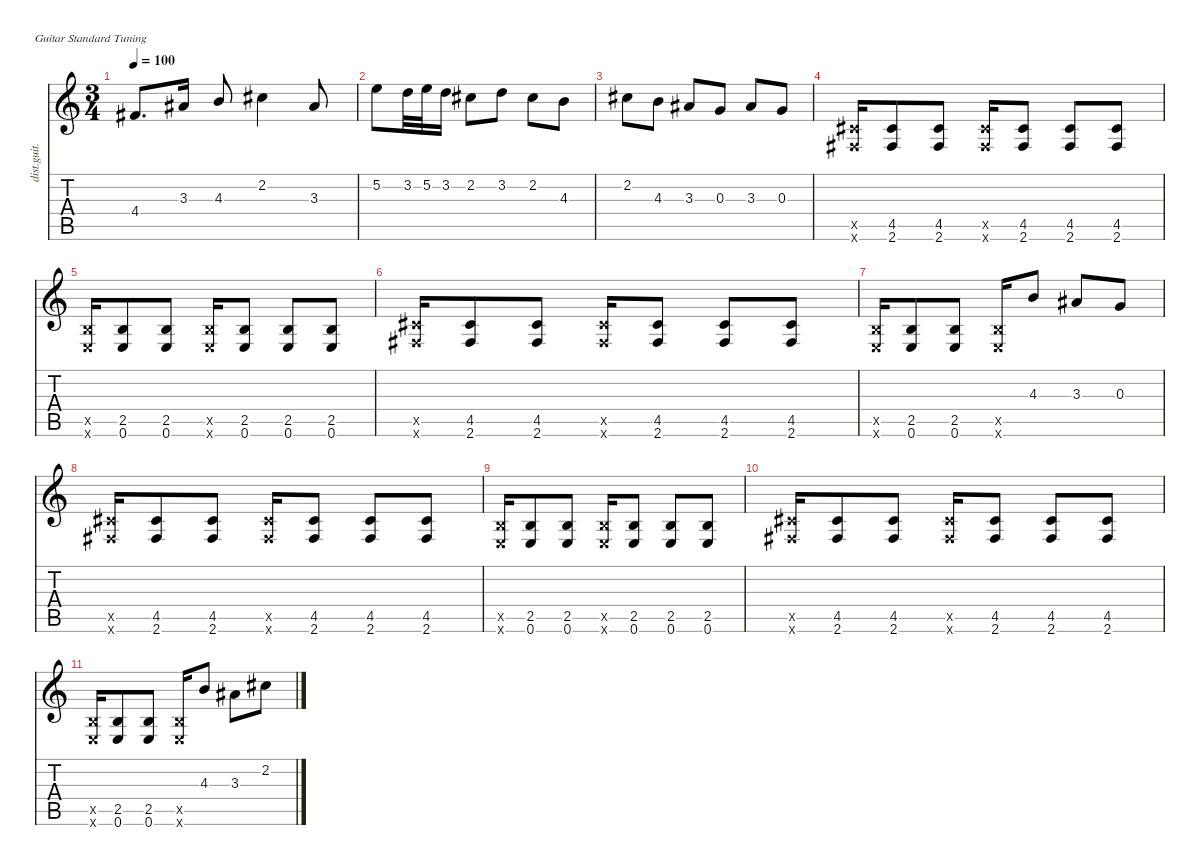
\defaultSystemsLayout 4
\hideDynamics
\bracketExtendMode nobrackets
\otherSystemsTrackNameOrientation horizontal
\track ("Distortion Guitar" "dist.guit.") {instrument distortionguitar}
\staff {score tabs}
\tuning (E4 B3 G3 D3 A2 E2)
\ts (3 4)
\beaming (8 2 2 2)
\tempo 100
\clef g2
\ks c
4.4{acc #}.8{d dy mf instrument distortionguitar beam Up} 3.3{acc #}.16{beam Up} 4.3.8{beam Up} 2.2{acc #}.4{beam Down} 3.3{acc #}.8{beam Up} |
5.2.8{beam Down} 3.2.32{beam Down} 5.2.32{beam Down} 3.2.16{beam Down} 2.2{acc #}.8{beam Down} 3.2.8{beam Down} 2.2{acc #}.8{beam Down} 4.3.8{beam Down} |
2.2{acc #}.8{beam Down} 4.3.8{beam Down} 3.3{acc #}.8{beam Up} 0.3.8{beam Up} 3.3{acc #}.8{beam Up} 0.3.8{beam Up} |
(2.6{x acc #} 4.5{x acc #}).16{beam Up} (2.6{acc #} 4.5{acc #}).8{beam Up} (4.5{acc #} 2.6{acc #}).8{beam Up} (2.6{x acc #} 4.5{x acc #}).16{beam Up} (4.5{acc #} 2.6{acc #}).8{beam Up} (4.5{acc #} 2.6{acc #}).8{beam Up} (4.5{acc #} 2.6{acc #}).8{beam Up} |
(0.6{x} 2.5{x}).16{beam Up} (0.6 2.5).8{beam Up} (2.5 0.6).8{beam Up} (0.6{x} 2.5{x}).16{beam Up} (0.6 2.5).8{beam Up} (2.5 0.6).8{beam Up} (2.5 0.6).8{beam Up} |
(2.6{x acc #} 4.5{x acc #}).16{beam Up} (2.6{acc #} 4.5{acc #}).8{beam Up} (4.5{acc #} 2.6{acc #}).8{beam Up} (2.6{x acc #} 4.5{x acc #}).16{beam Up} (4.5{acc #} 2.6{acc #}).8{beam Up} (4.5{acc #} 2.6{acc #}).8{beam Up} (4.5{acc #} 2.6{acc #}).8{beam Up} |
(0.6{x} 2.5{x}).16{beam Up} (0.6 2.5).8{beam Up} (2.5 0.6).8{beam Up} (0.6{x} 2.5{x}).16{beam Up} 4.3.8{beam Up} 3.3{acc #}.8{beam Up} 0.3.8{beam Up} |
(2.6{x acc #} 4.5{x acc #}).16{beam Up} (2.6{acc #} 4.5{acc #}).8{beam Up} (4.5{acc #} 2.6{acc #}).8{beam Up} (2.6{x acc #} 4.5{x acc #}).16{beam Up} (4.5{acc #} 2.6{acc #}).8{beam Up} (4.5{acc #} 2.6{acc #}).8{beam Up} (4.5{acc #} 2.6{acc #}).8{beam Up} |
(0.6{x} 2.5{x}).16{beam Up} (0.6 2.5).8{beam Up} (2.5 0.6).8{beam Up} (0.6{x} 2.5{x}).16{beam Up} (0.6 2.5).8{beam Up} (2.5 0.6).8{beam Up} (2.5 0.6).8{beam Up} |
(2.6{x acc #} 4.5{x acc #}).16{beam Up} (2.6{acc #} 4.5{acc #}).8{beam Up} (4.5{acc #} 2.6{acc #}).8{beam Up} (2.6{x acc #} 4.5{x acc #}).16{beam Up} (4.5{acc #} 2.6{acc #}).8{beam Up} (4.5{acc #} 2.6{acc #}).8{beam Up} (4.5{acc #} 2.6{acc #}).8{beam Up} |
(0.6{x} 2.5{x}).16{beam Up} (0.6 2.5).8{beam Up} (2.5 0.6).8{beam Up} (0.6{x} 2.5{x}).16{beam Up} 4.3.8{beam Up} 3.3{acc #}.8{beam Down} 2.2{acc #}.8{beam Down}
